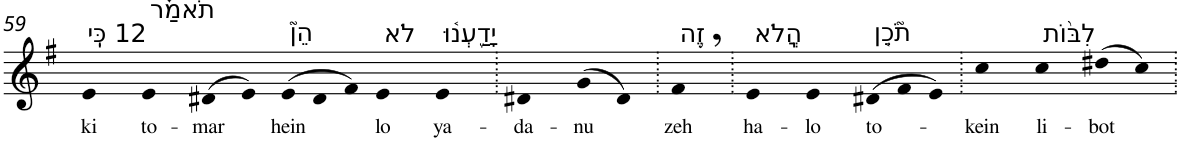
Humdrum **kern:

**kern	**text
*part1	*part1
*staff1	*staff1
*I"Piano	*
*I'Pno	*
!!LO:PB:g=z
*clefG2	*
*k[f#]	*
*G:	*
=59	=59
!LO:TX:a:t=12 כִּֽי	!
!	!LO:LY:b
4e	ki
!LO:TX:a:t=תֹאמַ֗ר	!
!	!LO:LY:b
4e	to-
!	!LO:LY:b
(>8d#X	-mar
8e)	.
*Xtuplet	*
!LO:TX:a:t=הֵן֮	!
!	!LO:LY:b
(>12e	hein
12d#	.
12f#)	.
!LO:TX:a:t=לֹא	!
!	!LO:LY:b
4e	lo
!LO:TX:a:t=יָדַ֪עְנ֫וּ	!
!	!LO:LY:b
4e	ya-
=60.	=60.
!	!LO:LY:b
4d#X	-da-
!	!LO:LY:b
(>8g	-nu
8d#)	.
=61.	=61.
!LO:TX:a:t=זֶ֥ה	!
!	!LO:LY:b
4f#,	zeh
=62.	=62.
!LO:TX:a:t=הֲֽלֹא	!
!	!LO:LY:b
4e	ha-
!	!LO:LY:b
4e	-lo
!LO:TX:a:t=תֹ֘כֵ֤ן	!
!	!LO:LY:b
(>12d#X	to-
12f#	.
12e)	.
=63.	=63.
!	!LO:LY:b
4cc	-kein
!LO:TX:a:t=לִבּ֨וֹת	!
!	!LO:LY:b
4cc	li-
!	!LO:LY:b
(>8dd#X	-bot
8cc)	.
=.	=.
*-	*-
